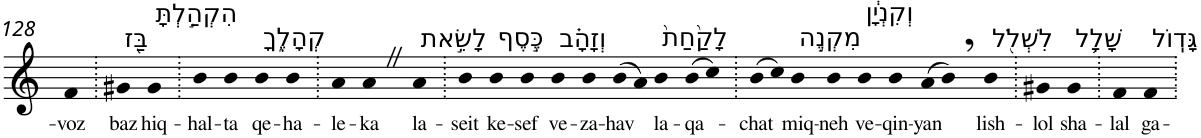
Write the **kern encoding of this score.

**kern	**text
*part1	*part1
*staff1	*staff1
*I"Piano	*
*I'Pno	*
!!LO:PB:g=z
*clefG2	*
*k[]	*
=128	=128
!	!LO:LY:b
4f	-voz
=129.	=129.
!LO:TX:a:t=בַּ֖ז	!
!	!LO:LY:b
4g#X	baz
!LO:TX:a:t=הִקְהַ֣לְתָּ	!
!	!LO:LY:b
4g#	hiq-
=130.	=130.
!	!LO:LY:b
4b	-hal-
!	!LO:LY:b
4b	-ta
!LO:TX:a:t=קְהָלֶ֑ךָ	!
!	!LO:LY:b
4b	qe-
!	!LO:LY:b
4b	-ha-
=131.	=131.
!	!LO:LY:b
4a	-le-
!	!LO:LY:b
4aZ	-ka
!LO:TX:a:t=לָשֵׂ֣את	!
!	!LO:LY:b
4a	la-
=132.	=132.
!	!LO:LY:b
4b	-seit
!LO:TX:a:t=כֶּ֣סֶף	!
!	!LO:LY:b
4b	ke-
!	!LO:LY:b
4b	-sef
!LO:TX:a:t=וְזָהָ֗ב	!
!	!LO:LY:b
4b	ve-
!	!LO:LY:b
4b	-za-
!	!LO:LY:b
(>8b	-hav
8a)	.
!LO:TX:a:t=לָקַ֙חַת֙	!
!	!LO:LY:b
4b	la-
!	!LO:LY:b
(>8b	-qa-
8cc)	.
=133.	=133.
!	!LO:LY:b
(>8b	-chat
8cc)	.
!LO:TX:a:t=מִקְנֶ֣ה	!
!	!LO:LY:b
4b	miq-
!	!LO:LY:b
4b	-neh
!LO:TX:a:t=וְקִנְיָ֔ן	!
!	!LO:LY:b
4b	ve-
!	!LO:LY:b
4b	-qin-
!	!LO:LY:b
(>8a	-yan
8b,)	.
!LO:TX:a:t=לִשְׁלֹ֖ל	!
!	!LO:LY:b
4b	lish-
=134.	=134.
!	!LO:LY:b
4g#X	-lol
!LO:TX:a:t=שָׁלָ֥ל	!
!	!LO:LY:b
4g#	sha-
=135.	=135.
!	!LO:LY:b
4f	-lal
!LO:TX:a:t=גָּדֽוֹל	!
!	!LO:LY:b
4f	ga-
=.	=.
*-	*-
